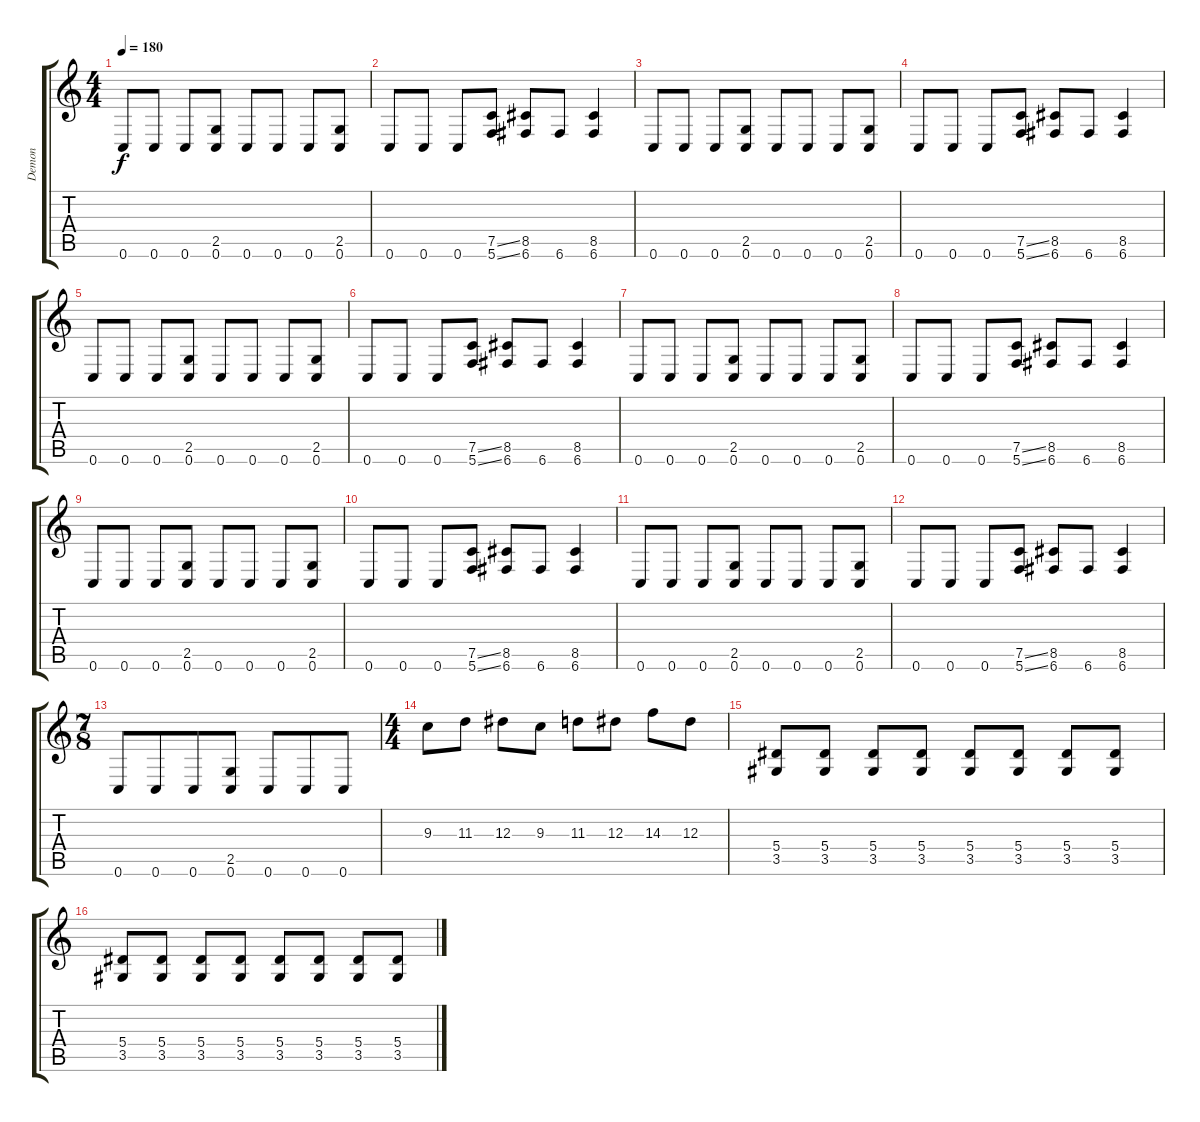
\track ("Demon" "Demon") {instrument distortionguitar}
\staff {score tabs}
\tuning (C4 G3 Eb3 Bb2 F2 C2) {hide}
\ts (4 4)
\tempo 180
\clef g2
\ks c
0.6.8{dy f} 0.6.8 0.6.8 (2.5 0.6).8 0.6.8 0.6.8 0.6.8 (2.5 0.6).8 |
0.6.8 0.6.8 0.6.8 (7.5{ss} 5.6{ss}).8 (8.5 6.6).8 6.6.8 (8.5 6.6).4 |
0.6.8 0.6.8 0.6.8 (2.5 0.6).8 0.6.8 0.6.8 0.6.8 (2.5 0.6).8 |
0.6.8 0.6.8 0.6.8 (7.5{ss} 5.6{ss}).8 (8.5 6.6).8 6.6.8 (8.5 6.6).4 |
0.6.8 0.6.8 0.6.8 (2.5 0.6).8 0.6.8 0.6.8 0.6.8 (2.5 0.6).8 |
0.6.8 0.6.8 0.6.8 (7.5{ss} 5.6{ss}).8 (8.5 6.6).8 6.6.8 (8.5 6.6).4 |
0.6.8 0.6.8 0.6.8 (2.5 0.6).8 0.6.8 0.6.8 0.6.8 (2.5 0.6).8 |
0.6.8 0.6.8 0.6.8 (7.5{ss} 5.6{ss}).8 (8.5 6.6).8 6.6.8 (8.5 6.6).4 |
0.6.8 0.6.8 0.6.8 (2.5 0.6).8 0.6.8 0.6.8 0.6.8 (2.5 0.6).8 |
0.6.8 0.6.8 0.6.8 (7.5{ss} 5.6{ss}).8 (8.5 6.6).8 6.6.8 (8.5 6.6).4 |
0.6.8 0.6.8 0.6.8 (2.5 0.6).8 0.6.8 0.6.8 0.6.8 (2.5 0.6).8 |
0.6.8 0.6.8 0.6.8 (7.5{ss} 5.6{ss}).8 (8.5 6.6).8 6.6.8 (8.5 6.6).4 |
\ts (7 8)
0.6.8 0.6.8 0.6.8 (2.5 0.6).8 0.6.8 0.6.8 0.6.8 |
\ts (4 4)
9.3.8 11.3.8 12.3.8 9.3.8 11.3.8 12.3.8 14.3.8 12.3.8 |
(5.4 3.5).8 (5.4 3.5).8 (5.4 3.5).8 (5.4 3.5).8 (5.4 3.5).8 (5.4 3.5).8 (5.4 3.5).8 (5.4 3.5).8 |
(5.4 3.5).8 (5.4 3.5).8 (5.4 3.5).8 (5.4 3.5).8 (5.4 3.5).8 (5.4 3.5).8 (5.4 3.5).8 (5.4 3.5).8
